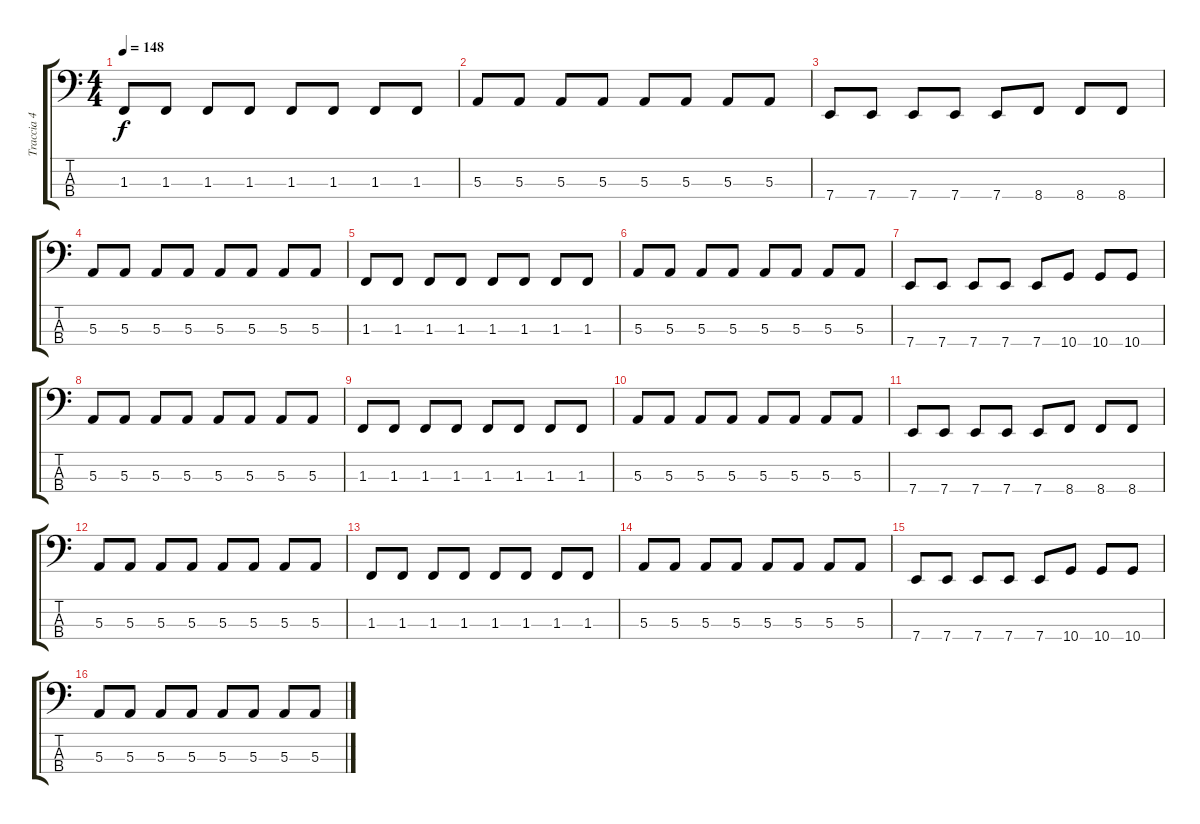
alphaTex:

\track ("Traccia 4" "Traccia 4") {instrument electricbasspick}
\staff {score tabs}
\tuning (D2 A1 E1 A0) {hide}
\ts (4 4)
\tempo 148
\clef f4
\ks c
1.3.8{dy f} 1.3.8 1.3.8 1.3.8 1.3.8 1.3.8 1.3.8 1.3.8 |
5.3.8 5.3.8 5.3.8 5.3.8 5.3.8 5.3.8 5.3.8 5.3.8 |
7.4.8 7.4.8 7.4.8 7.4.8 7.4.8 8.4.8 8.4.8 8.4.8 |
5.3.8 5.3.8 5.3.8 5.3.8 5.3.8 5.3.8 5.3.8 5.3.8 |
1.3.8 1.3.8 1.3.8 1.3.8 1.3.8 1.3.8 1.3.8 1.3.8 |
5.3.8 5.3.8 5.3.8 5.3.8 5.3.8 5.3.8 5.3.8 5.3.8 |
7.4.8 7.4.8 7.4.8 7.4.8 7.4.8 10.4.8 10.4.8 10.4.8 |
5.3.8 5.3.8 5.3.8 5.3.8 5.3.8 5.3.8 5.3.8 5.3.8 |
1.3.8 1.3.8 1.3.8 1.3.8 1.3.8 1.3.8 1.3.8 1.3.8 |
5.3.8 5.3.8 5.3.8 5.3.8 5.3.8 5.3.8 5.3.8 5.3.8 |
7.4.8 7.4.8 7.4.8 7.4.8 7.4.8 8.4.8 8.4.8 8.4.8 |
5.3.8 5.3.8 5.3.8 5.3.8 5.3.8 5.3.8 5.3.8 5.3.8 |
1.3.8 1.3.8 1.3.8 1.3.8 1.3.8 1.3.8 1.3.8 1.3.8 |
5.3.8 5.3.8 5.3.8 5.3.8 5.3.8 5.3.8 5.3.8 5.3.8 |
7.4.8 7.4.8 7.4.8 7.4.8 7.4.8 10.4.8 10.4.8 10.4.8 |
5.3.8 5.3.8 5.3.8 5.3.8 5.3.8 5.3.8 5.3.8 5.3.8
